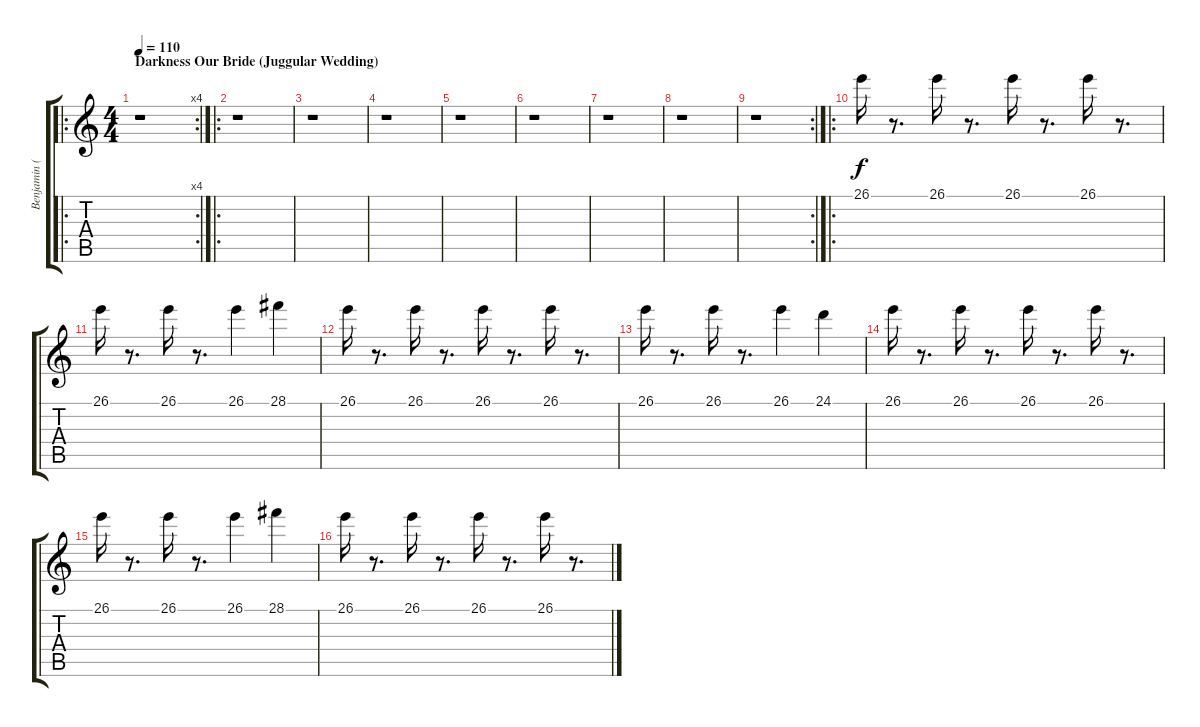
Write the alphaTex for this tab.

\track ("Benjamin (KeybMid)" "Benjamin (") {instrument stringensemble1}
\staff {score tabs}
\tuning (D4 A3 F3 C3 G2 D2) {hide}
\ro
\rc 4
\ts (4 4)
\section ("" "Darkness Our Bride (Juggular Wedding)")
\tempo 110
\clef g2
\ks c
r.1{dy f volume 14 balance 0 instrument stringensemble1} |
\ro
r.1 |
r.1 |
r.1 |
r.1 |
r.1 |
r.1 |
r.1 |
\rc 2
r.1 |
\ro
26.1.16 r.8{d} 26.1.16 r.8{d} 26.1.16 r.8{d} 26.1.16 r.8{d} |
26.1.16 r.8{d} 26.1.16 r.8{d} 26.1.4 28.1.4 |
26.1.16 r.8{d} 26.1.16 r.8{d} 26.1.16 r.8{d} 26.1.16 r.8{d} |
26.1.16 r.8{d} 26.1.16 r.8{d} 26.1.4 24.1.4 |
26.1.16 r.8{d} 26.1.16 r.8{d} 26.1.16 r.8{d} 26.1.16 r.8{d} |
26.1.16 r.8{d} 26.1.16 r.8{d} 26.1.4 28.1.4 |
26.1.16 r.8{d} 26.1.16 r.8{d} 26.1.16 r.8{d} 26.1.16 r.8{d}
